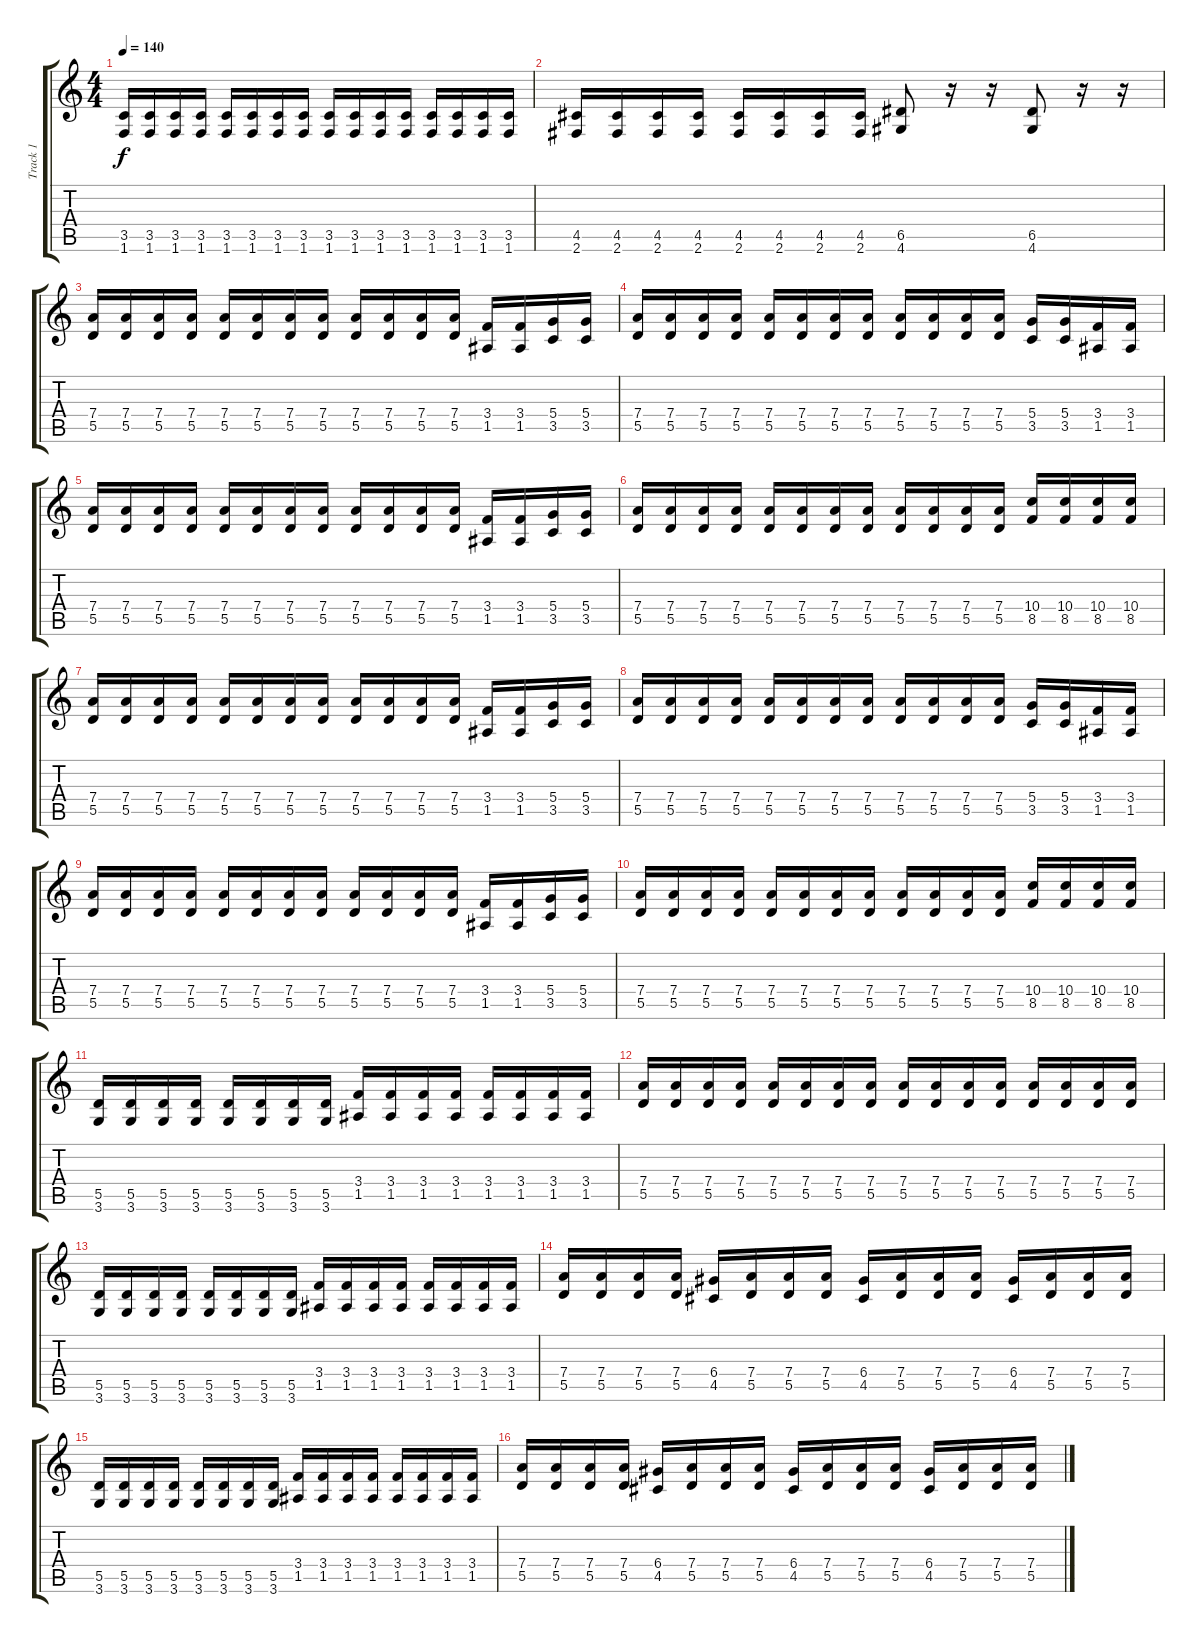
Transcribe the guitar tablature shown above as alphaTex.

\track ("Track 1" "Track 1") {instrument overdrivenguitar}
\staff {score tabs}
\tuning (E4 B3 G3 D3 A2 E2) {hide}
\ts (4 4)
\tempo 140
\clef g2
\ks c
(3.5 1.6).16{dy f} (3.5 1.6).16 (3.5 1.6).16 (3.5 1.6).16 (3.5 1.6).16 (3.5 1.6).16 (3.5 1.6).16 (3.5 1.6).16 (3.5 1.6).16 (3.5 1.6).16 (3.5 1.6).16 (3.5 1.6).16 (3.5 1.6).16 (3.5 1.6).16 (3.5 1.6).16 (3.5 1.6).16 |
(4.5 2.6).16 (4.5 2.6).16 (4.5 2.6).16 (4.5 2.6).16 (4.5 2.6).16 (4.5 2.6).16 (4.5 2.6).16 (4.5 2.6).16 (6.5 4.6).8 r.16 r.16 (6.5 4.6).8 r.16 r.16 |
(7.4 5.5).16 (7.4 5.5).16 (7.4 5.5).16 (7.4 5.5).16 (7.4 5.5).16 (7.4 5.5).16 (7.4 5.5).16 (7.4 5.5).16 (7.4 5.5).16 (7.4 5.5).16 (7.4 5.5).16 (7.4 5.5).16 (3.4 1.5).16 (3.4 1.5).16 (5.4 3.5).16 (5.4 3.5).16 |
(7.4 5.5).16 (7.4 5.5).16 (7.4 5.5).16 (7.4 5.5).16 (7.4 5.5).16 (7.4 5.5).16 (7.4 5.5).16 (7.4 5.5).16 (7.4 5.5).16 (7.4 5.5).16 (7.4 5.5).16 (7.4 5.5).16 (5.4 3.5).16 (5.4 3.5).16 (3.4 1.5).16 (3.4 1.5).16 |
(7.4 5.5).16 (7.4 5.5).16 (7.4 5.5).16 (7.4 5.5).16 (7.4 5.5).16 (7.4 5.5).16 (7.4 5.5).16 (7.4 5.5).16 (7.4 5.5).16 (7.4 5.5).16 (7.4 5.5).16 (7.4 5.5).16 (3.4 1.5).16 (3.4 1.5).16 (5.4 3.5).16 (5.4 3.5).16 |
(7.4 5.5).16 (7.4 5.5).16 (7.4 5.5).16 (7.4 5.5).16 (7.4 5.5).16 (7.4 5.5).16 (7.4 5.5).16 (7.4 5.5).16 (7.4 5.5).16 (7.4 5.5).16 (7.4 5.5).16 (7.4 5.5).16 (10.4 8.5).16 (10.4 8.5).16 (10.4 8.5).16 (10.4 8.5).16 |
(7.4 5.5).16 (7.4 5.5).16 (7.4 5.5).16 (7.4 5.5).16 (7.4 5.5).16 (7.4 5.5).16 (7.4 5.5).16 (7.4 5.5).16 (7.4 5.5).16 (7.4 5.5).16 (7.4 5.5).16 (7.4 5.5).16 (3.4 1.5).16 (3.4 1.5).16 (5.4 3.5).16 (5.4 3.5).16 |
(7.4 5.5).16 (7.4 5.5).16 (7.4 5.5).16 (7.4 5.5).16 (7.4 5.5).16 (7.4 5.5).16 (7.4 5.5).16 (7.4 5.5).16 (7.4 5.5).16 (7.4 5.5).16 (7.4 5.5).16 (7.4 5.5).16 (5.4 3.5).16 (5.4 3.5).16 (3.4 1.5).16 (3.4 1.5).16 |
(7.4 5.5).16 (7.4 5.5).16 (7.4 5.5).16 (7.4 5.5).16 (7.4 5.5).16 (7.4 5.5).16 (7.4 5.5).16 (7.4 5.5).16 (7.4 5.5).16 (7.4 5.5).16 (7.4 5.5).16 (7.4 5.5).16 (3.4 1.5).16 (3.4 1.5).16 (5.4 3.5).16 (5.4 3.5).16 |
(7.4 5.5).16 (7.4 5.5).16 (7.4 5.5).16 (7.4 5.5).16 (7.4 5.5).16 (7.4 5.5).16 (7.4 5.5).16 (7.4 5.5).16 (7.4 5.5).16 (7.4 5.5).16 (7.4 5.5).16 (7.4 5.5).16 (10.4 8.5).16 (10.4 8.5).16 (10.4 8.5).16 (10.4 8.5).16 |
(5.5 3.6).16 (5.5 3.6).16 (5.5 3.6).16 (5.5 3.6).16 (5.5 3.6).16 (5.5 3.6).16 (5.5 3.6).16 (5.5 3.6).16 (3.4 1.5).16 (3.4 1.5).16 (3.4 1.5).16 (3.4 1.5).16 (3.4 1.5).16 (3.4 1.5).16 (3.4 1.5).16 (3.4 1.5).16 |
(7.4 5.5).16 (7.4 5.5).16 (7.4 5.5).16 (7.4 5.5).16 (7.4 5.5).16 (7.4 5.5).16 (7.4 5.5).16 (7.4 5.5).16 (7.4 5.5).16 (7.4 5.5).16 (7.4 5.5).16 (7.4 5.5).16 (7.4 5.5).16 (7.4 5.5).16 (7.4 5.5).16 (7.4 5.5).16 |
(5.5 3.6).16 (5.5 3.6).16 (5.5 3.6).16 (5.5 3.6).16 (5.5 3.6).16 (5.5 3.6).16 (5.5 3.6).16 (5.5 3.6).16 (3.4 1.5).16 (3.4 1.5).16 (3.4 1.5).16 (3.4 1.5).16 (3.4 1.5).16 (3.4 1.5).16 (3.4 1.5).16 (3.4 1.5).16 |
(7.4 5.5).16 (7.4 5.5).16 (7.4 5.5).16 (7.4 5.5).16 (6.4 4.5).16 (7.4 5.5).16 (7.4 5.5).16 (7.4 5.5).16 (6.4 4.5).16 (7.4 5.5).16 (7.4 5.5).16 (7.4 5.5).16 (6.4 4.5).16 (7.4 5.5).16 (7.4 5.5).16 (7.4 5.5).16 |
(5.5 3.6).16 (5.5 3.6).16 (5.5 3.6).16 (5.5 3.6).16 (5.5 3.6).16 (5.5 3.6).16 (5.5 3.6).16 (5.5 3.6).16 (3.4 1.5).16 (3.4 1.5).16 (3.4 1.5).16 (3.4 1.5).16 (3.4 1.5).16 (3.4 1.5).16 (3.4 1.5).16 (3.4 1.5).16 |
(7.4 5.5).16 (7.4 5.5).16 (7.4 5.5).16 (7.4 5.5).16 (6.4 4.5).16 (7.4 5.5).16 (7.4 5.5).16 (7.4 5.5).16 (6.4 4.5).16 (7.4 5.5).16 (7.4 5.5).16 (7.4 5.5).16 (6.4 4.5).16 (7.4 5.5).16 (7.4 5.5).16 (7.4 5.5).16
